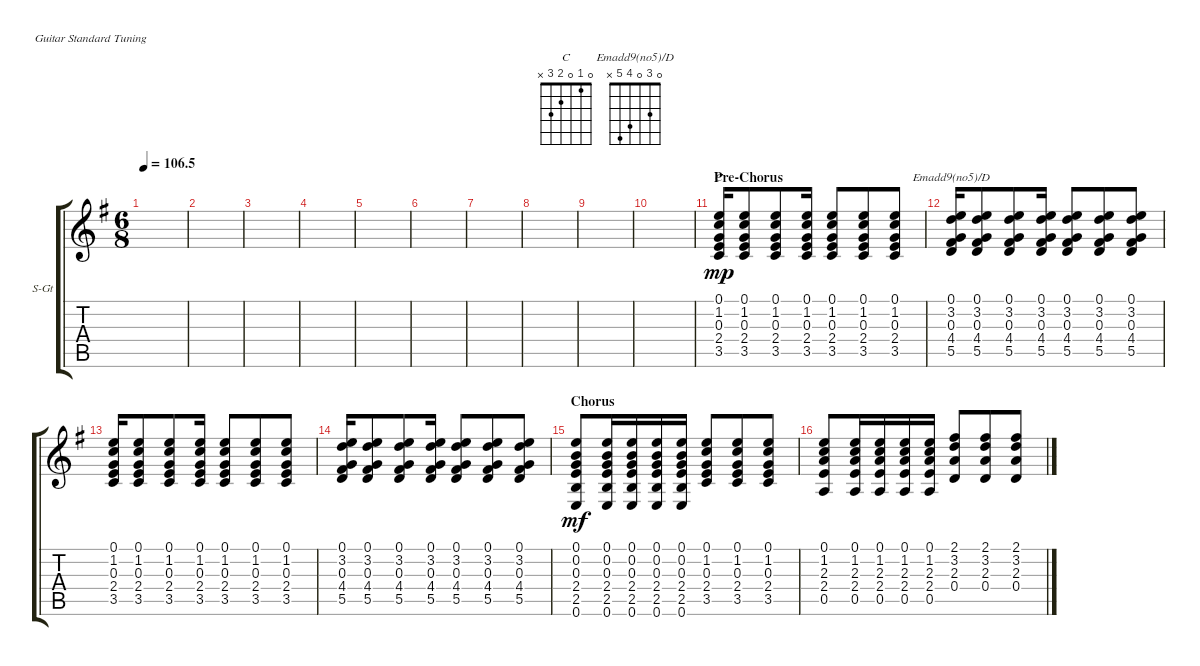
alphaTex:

\defaultSystemsLayout 4
\bracketExtendMode groupsimilarinstruments
\firstSystemTrackNameOrientation horizontal
\otherSystemsTrackNameOrientation horizontal
\track ("Steel Guitar" "S-Gt") {instrument acousticguitarsteel}
\staff {score tabs}
\tuning (E4 B3 G3 D3 A2 E2)
\chord ("C" 0 1 0 2 3 x) {showfingering false}
\chord ("Emadd9(no5)/D" 0 3 0 4 5 x) {showfingering false}
\ts (6 8)
\tempo
106.5
\accidentals auto
\clef g2
\ottava regular
\simile none
\scale
0.333333
\ks g
|
\scale
0.333333 |
\scale
0.333333 |
\scale
0.333333 |
\scale
0.333333 |
\scale
0.333333 |
\scale
0.333333 |
\scale
0.333333 |
\scale
0.333333 |
\scale
0.333333 |
\section ("" "Pre-Chorus")
\scale
0.333333 (3.5 2.4 0.3 1.2 0.1).16{ch "C" dy mp} (3.5 2.4 0.3 1.2 0.1).8 (3.5 2.4 0.3 1.2 0.1).8 (3.5 2.4 0.3 1.2 0.1).16 (3.5 2.4 0.3 1.2 0.1).8 (3.5 2.4 0.3 1.2 0.1).8 (3.5 2.4 0.3 1.2 0.1).8 |
\scale
0.333333 (5.5 4.4 0.3 3.2 0.1).16{ch "Emadd9(no5)/D"} (5.5 4.4 0.3 3.2 0.1).8 (5.5 4.4 0.3 3.2 0.1).8 (5.5 4.4 0.3 3.2 0.1).16 (5.5 4.4 0.3 3.2 0.1).8 (5.5 4.4 0.3 3.2 0.1).8 (5.5 4.4 0.3 3.2 0.1).8 |
\scale
0.333333 (3.5 2.4 0.3 1.2 0.1).16 (3.5 2.4 0.3 1.2 0.1).8 (3.5 2.4 0.3 1.2 0.1).8 (3.5 2.4 0.3 1.2 0.1).16 (3.5 2.4 0.3 1.2 0.1).8 (3.5 2.4 0.3 1.2 0.1).8 (3.5 2.4 0.3 1.2 0.1).8 |
\scale
0.333333 (5.5 4.4 0.3 3.2 0.1).16 (5.5 4.4 0.3 3.2 0.1).8 (5.5 4.4 0.3 3.2 0.1).8 (5.5 4.4 0.3 3.2 0.1).16 (5.5 4.4 0.3 3.2 0.1).8 (5.5 4.4 0.3 3.2 0.1).8 (5.5 4.4 0.3 3.2 0.1).8 |
\section ("" "Chorus")
\scale
0.333333 (0.6 2.5 2.4 0.3 0.2 0.1).8{dy mf} (0.6 2.5 2.4 0.3 0.2 0.1).16 (0.6 2.5 2.4 0.3 0.2 0.1).16 (0.6 2.5 2.4 0.3 0.2 0.1).16 (0.6 2.5 2.4 0.3 0.2 0.1).16 (3.5 2.4 0.3 1.2 0.1).8 (3.5 2.4 0.3 1.2 0.1).8 (3.5 2.4 0.3 1.2 0.1).8 |
\scale
0.333333 (0.5 2.4 2.3 1.2 0.1).8 (0.5 2.4 2.3 1.2 0.1).16 (0.5 2.4 2.3 1.2 0.1).16 (0.5 2.4 2.3 1.2 0.1).16 (0.5 2.4 2.3 1.2 0.1).16 (0.4 2.3 3.2 2.1).8 (0.4 2.3 3.2 2.1).8 (0.4 2.3 3.2 2.1).8
